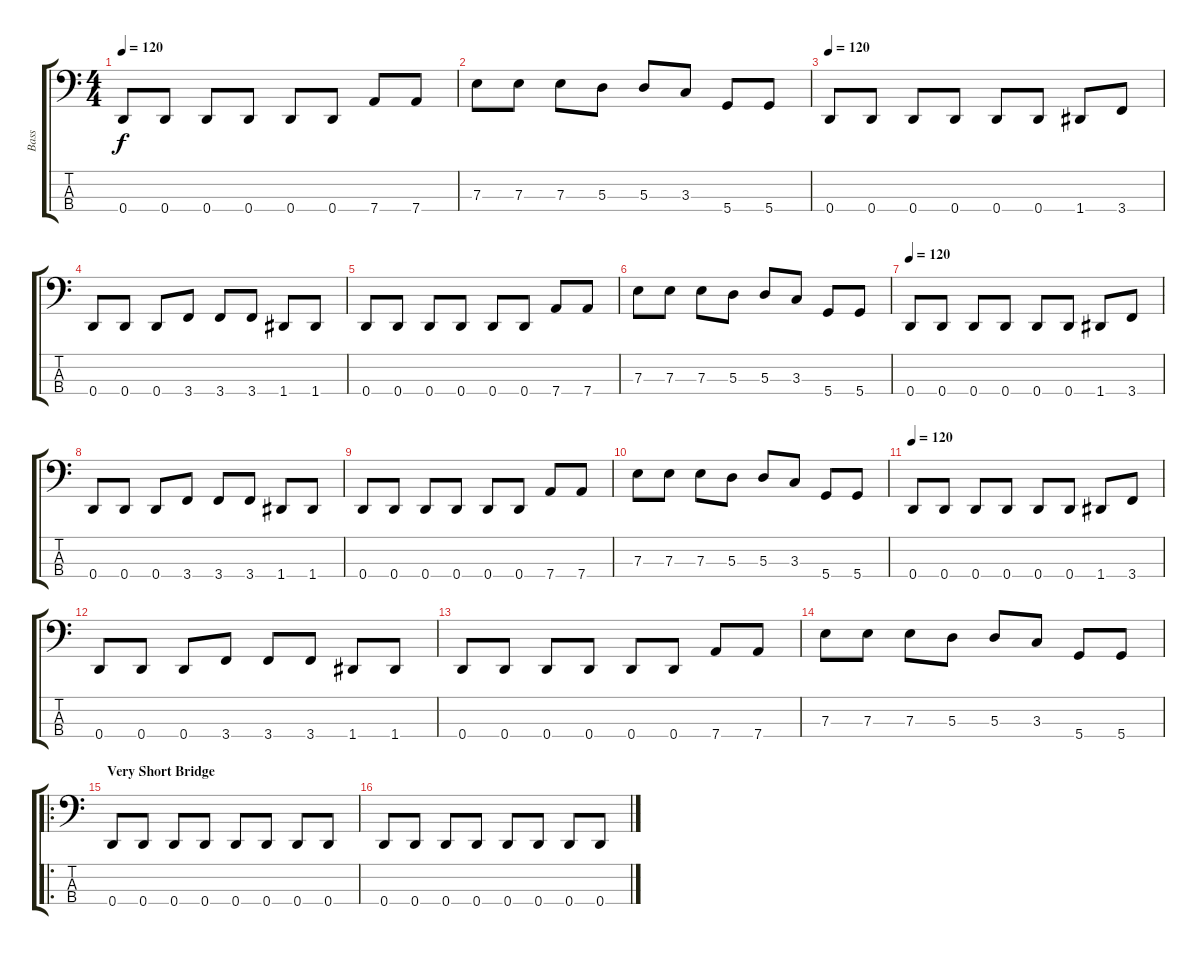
\track ("Bass" "Bass") {instrument electricbassfinger}
\staff {score tabs}
\tuning (G2 D2 A1 D1) {hide}
\ts (4 4)
\tempo 120
\clef f4
\ks c
0.4.8{dy f} 0.4.8 0.4.8 0.4.8 0.4.8 0.4.8 7.4.8 7.4.8 |
7.3.8 7.3.8 7.3.8 5.3.8 5.3.8 3.3.8 5.4.8 5.4.8 |
\tempo 120
0.4.8 0.4.8 0.4.8 0.4.8 0.4.8 0.4.8 1.4.8 3.4.8 |
0.4.8 0.4.8 0.4.8 3.4.8 3.4.8 3.4.8 1.4.8 1.4.8 |
0.4.8 0.4.8 0.4.8 0.4.8 0.4.8 0.4.8 7.4.8 7.4.8 |
7.3.8 7.3.8 7.3.8 5.3.8 5.3.8 3.3.8 5.4.8 5.4.8 |
\tempo 120
0.4.8 0.4.8 0.4.8 0.4.8 0.4.8 0.4.8 1.4.8 3.4.8 |
0.4.8 0.4.8 0.4.8 3.4.8 3.4.8 3.4.8 1.4.8 1.4.8 |
0.4.8 0.4.8 0.4.8 0.4.8 0.4.8 0.4.8 7.4.8 7.4.8 |
7.3.8 7.3.8 7.3.8 5.3.8 5.3.8 3.3.8 5.4.8 5.4.8 |
\tempo 120
0.4.8 0.4.8 0.4.8 0.4.8 0.4.8 0.4.8 1.4.8 3.4.8 |
0.4.8 0.4.8 0.4.8 3.4.8 3.4.8 3.4.8 1.4.8 1.4.8 |
0.4.8 0.4.8 0.4.8 0.4.8 0.4.8 0.4.8 7.4.8 7.4.8 |
7.3.8 7.3.8 7.3.8 5.3.8 5.3.8 3.3.8 5.4.8 5.4.8 |
\ro
\section ("" "Very Short Bridge ")
0.4.8 0.4.8 0.4.8 0.4.8 0.4.8 0.4.8 0.4.8 0.4.8 |
0.4.8 0.4.8 0.4.8 0.4.8 0.4.8 0.4.8 0.4.8 0.4.8
